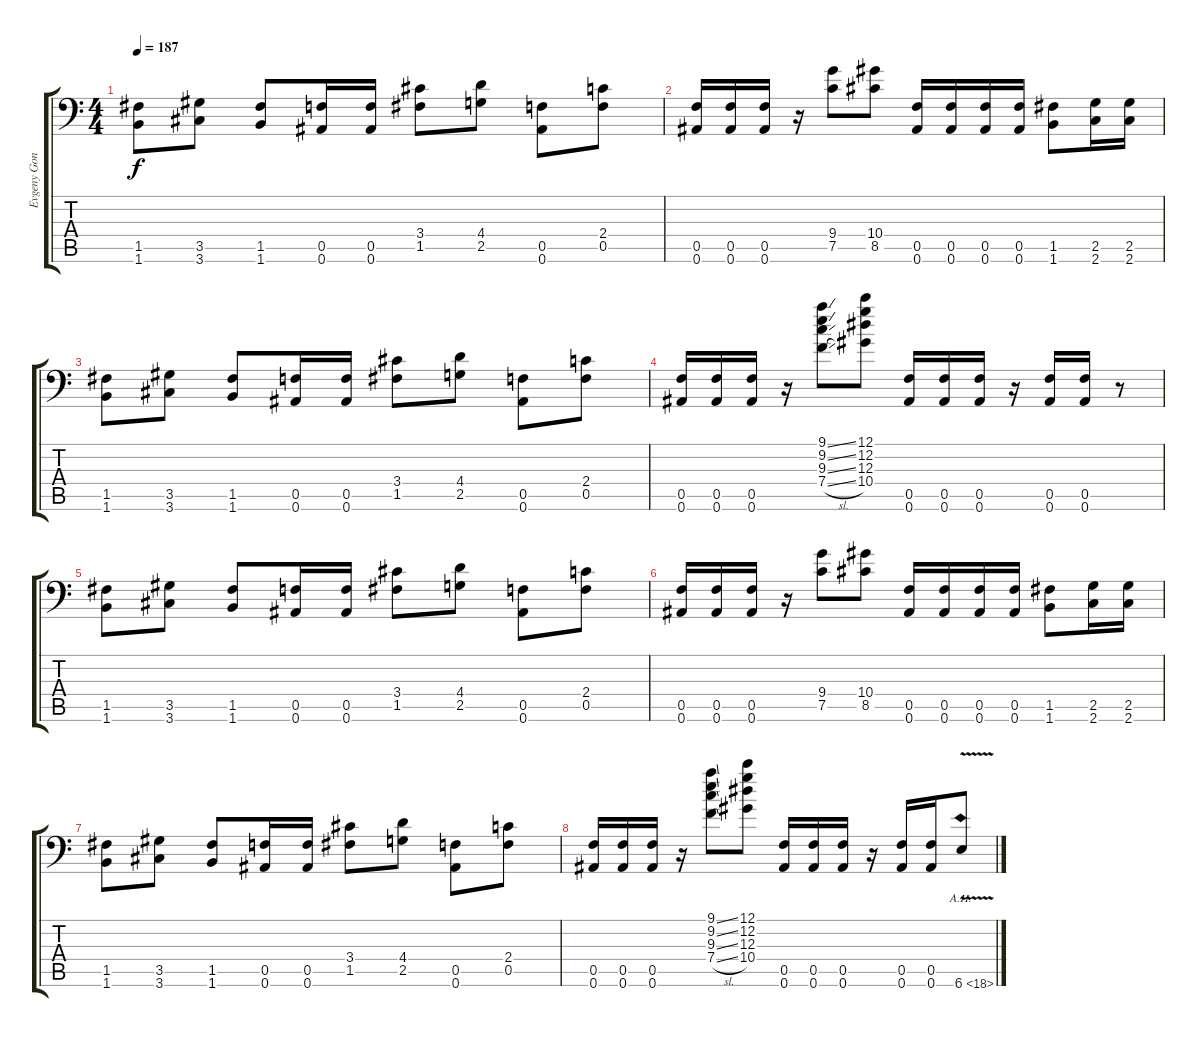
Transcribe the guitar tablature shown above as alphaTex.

\track ("Evgeny Goncharov # Left Channel" "Evgeny Gon") {instrument distortionguitar}
\staff {score tabs}
\tuning (C4 G3 Eb3 Bb2 F2 Bb1) {hide}
\ts (4 4)
\tempo 187
\clef f4
\ks c
(1.5 1.6).8{dy f} (3.5 3.6).8 (1.5 1.6).8 (0.5 0.6).16 (0.5 0.6).16 (3.4 1.5).8 (4.4 2.5).8 (0.5 0.6).8 (2.4 0.5).8 |
(0.5 0.6).16 (0.5 0.6).16 (0.5 0.6).16 r.16 (9.4 7.5).8 (10.4 8.5).8 (0.5 0.6).16 (0.5 0.6).16 (0.5 0.6).16 (0.5 0.6).16 (1.5 1.6).8 (2.5 2.6).16 (2.5 2.6).16 |
(1.5 1.6).8 (3.5 3.6).8 (1.5 1.6).8 (0.5 0.6).16 (0.5 0.6).16 (3.4 1.5).8 (4.4 2.5).8 (0.5 0.6).8 (2.4 0.5).8 |
(0.5 0.6).16 (0.5 0.6).16 (0.5 0.6).16 r.16 (9.1{ss} 9.2{ss} 9.3{ss} 7.4{sl}).8 (12.1 12.2 12.3 10.4).8 (0.5 0.6).16 (0.5 0.6).16 (0.5 0.6).16 r.16 (0.5 0.6).16 (0.5 0.6).16 r.8 |
(1.5 1.6).8 (3.5 3.6).8 (1.5 1.6).8 (0.5 0.6).16 (0.5 0.6).16 (3.4 1.5).8 (4.4 2.5).8 (0.5 0.6).8 (2.4 0.5).8 |
(0.5 0.6).16 (0.5 0.6).16 (0.5 0.6).16 r.16 (9.4 7.5).8 (10.4 8.5).8 (0.5 0.6).16 (0.5 0.6).16 (0.5 0.6).16 (0.5 0.6).16 (1.5 1.6).8 (2.5 2.6).16 (2.5 2.6).16 |
(1.5 1.6).8 (3.5 3.6).8 (1.5 1.6).8 (0.5 0.6).16 (0.5 0.6).16 (3.4 1.5).8 (4.4 2.5).8 (0.5 0.6).8 (2.4 0.5).8 |
(0.5 0.6).16 (0.5 0.6).16 (0.5 0.6).16 r.16 (9.1{ss} 9.2{ss} 9.3{ss} 7.4{sl}).8 (12.1 12.2 12.3 10.4).8 (0.5 0.6).16 (0.5 0.6).16 (0.5 0.6).16 r.16 (0.5 0.6).16 (0.5 0.6).16 6.6{ah 12 v}.8
